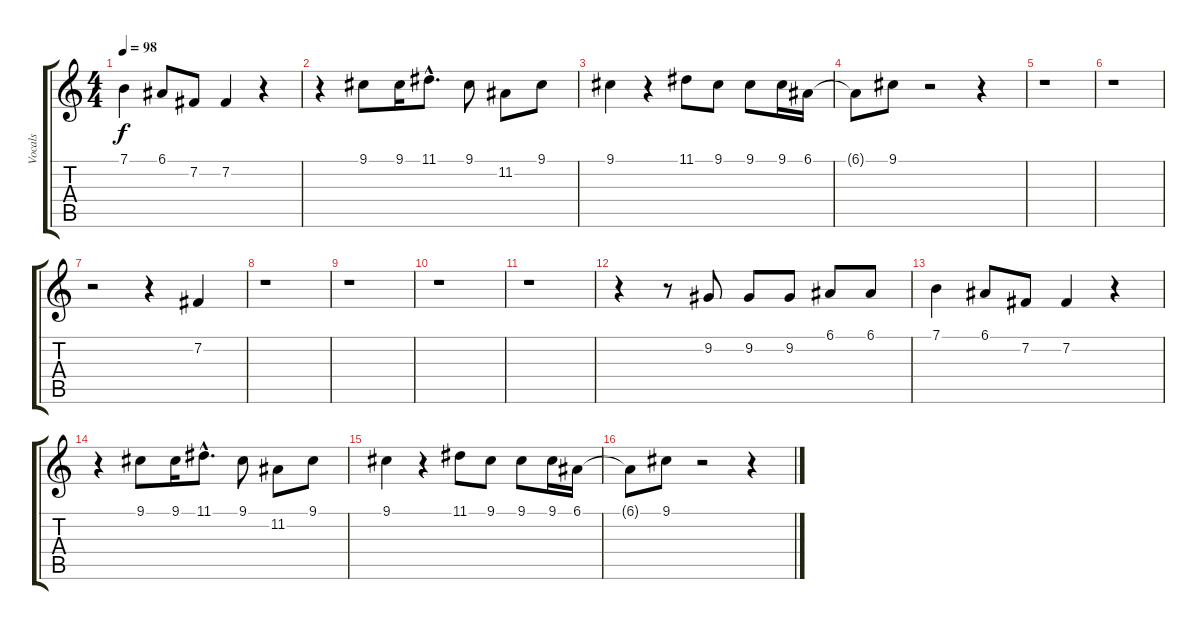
\track ("Vocals" "Vocals") {instrument voiceoohs}
\staff {score tabs}
\tuning (E4 B3 G3 D3 A2 E2) {hide}
\ts (4 4)
\tempo 98
\clef g2
\ks c
7.1.4{dy f} 6.1.8 7.2.8 7.2.4 r.4 |
r.4 9.1.8 9.1.16 11.1{hac}.8{d} 9.1.8 11.2.8 9.1.8 |
9.1.4 r.4 11.1.8 9.1.8 9.1.8 9.1.16 6.1.16 |
6.1{t}.8 9.1.8 r.2 r.4 |
r.1 |
r.1 |
r.2 r.4 7.2.4 |
r.1 |
r.1 |
r.1 |
r.1 |
r.4 r.8 9.2.8 9.2.8 9.2.8 6.1.8 6.1.8 |
7.1.4 6.1.8 7.2.8 7.2.4 r.4 |
r.4 9.1.8 9.1.16 11.1{hac}.8{d} 9.1.8 11.2.8 9.1.8 |
9.1.4 r.4 11.1.8 9.1.8 9.1.8 9.1.16 6.1.16 |
6.1{t}.8 9.1.8 r.2 r.4
